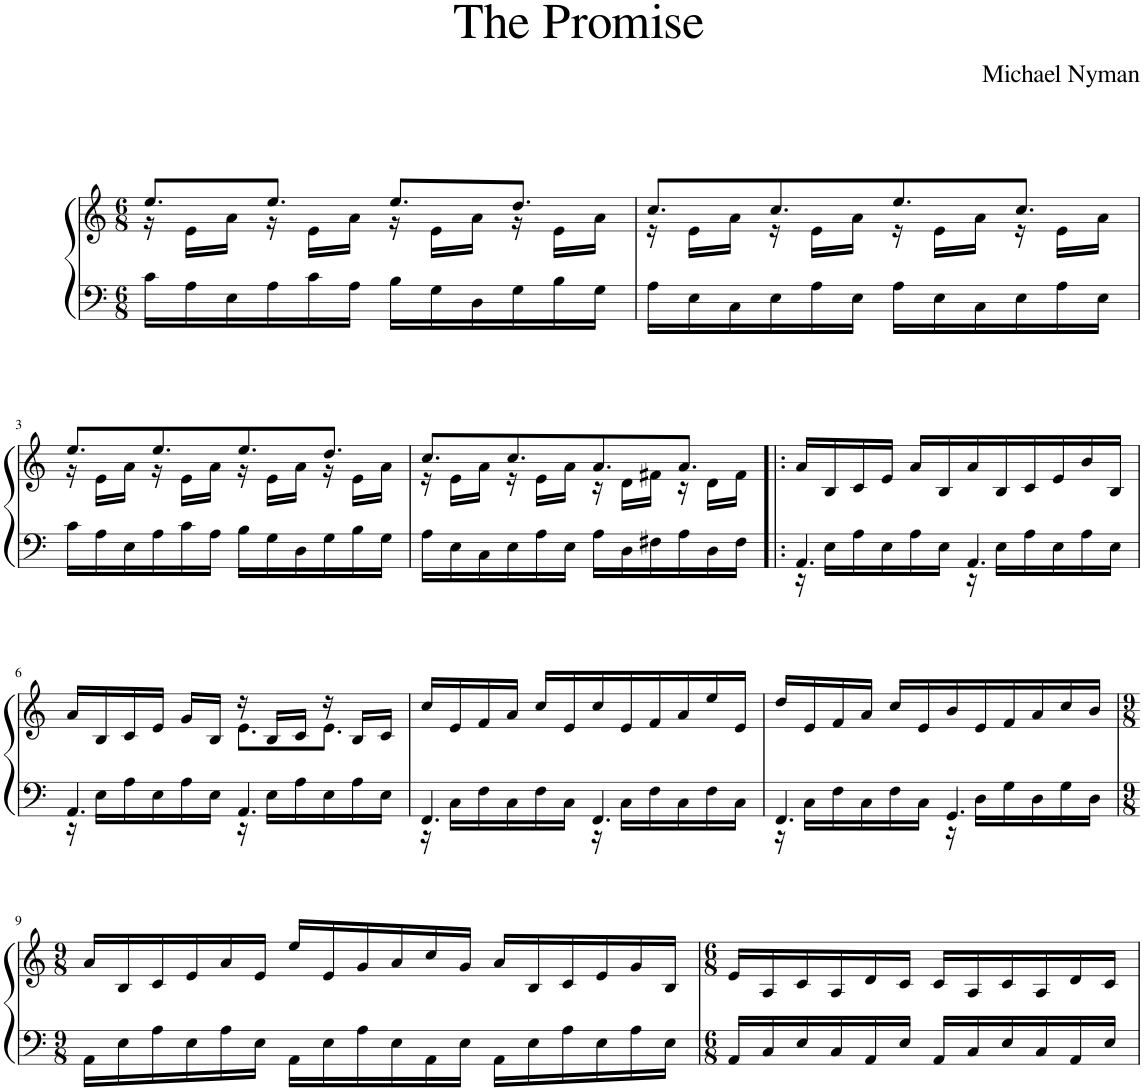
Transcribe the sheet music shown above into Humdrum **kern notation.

**kern	**kern
*part1	*part1
*staff2	*staff1
*I"Piano	*
*I'Pno	*
*clefF4	*clefG2
*k[]	*k[]
*M6/8	*M6/8
=1	=1
*	*^
16c\LL	8.ee/L	16r
16A\	.	16e\LL
16E\	.	16a\JJ
16A\	8.ee/J	16r
16c\	.	16e\LL
16A\JJ	.	16a\JJ
16B\LL	8.ee/L	16r
16G\	.	16e\LL
16D\	.	16a\JJ
16G\	8.dd/J	16r
16B\	.	16e\LL
16G\JJ	.	16a\JJ
=2	=2	=2
16A\LL	8.cc/L	16r
16E\	.	16e\LL
16C\	.	16a\JJ
16E\	8.cc/	16r
16A\	.	16e\LL
16E\JJ	.	16a\JJ
16A\LL	8.ee/	16r
16E\	.	16e\LL
16C\	.	16a\JJ
16E\	8.cc/J	16r
16A\	.	16e\LL
16E\JJ	.	16a\JJ
!!LO:LB:g=z	!!
=3	=3	=3
16c\LL	8.ee/L	16r
16A\	.	16e\LL
16E\	.	16a\JJ
16A\	8.ee/	16r
16c\	.	16e\LL
16A\JJ	.	16a\JJ
16B\LL	8.ee/	16r
16G\	.	16e\LL
16D\	.	16a\JJ
16G\	8.dd/J	16r
16B\	.	16e\LL
16G\JJ	.	16a\JJ
=4	=4	=4
16A\LL	8.cc/L	16r
16E\	.	16e\LL
16C\	.	16a\JJ
16E\	8.cc/	16r
16A\	.	16e\LL
16E\JJ	.	16a\JJ
16A\LL	8.a/	16r
16D\	.	16d\LL
16F#X\	.	16f#X\JJ
16A\	8.a/J	16r
16D\	.	16d\LL
16F#\JJ	.	16f#\JJ
*	*v	*v
=5!|:	=5!|:
*^	*
4.AA/	16r	16a/LL
.	16E\LL	16B/
.	16A\	16c/
.	16E\	16e/JJ
.	16A\	16a/LL
.	16E\JJ	16B/
4.AA/	16r	16a/
.	16E\LL	16B/
.	16A\	16c/
.	16E\	16e/
.	16A\	16b/
.	16E\JJ	16B/JJ
!!LO:LB:g=z
=6	=6	=6
*	*	*^
4.AA/	16r	16a/LL	4.ryy
.	16E\LL	16B/	.
.	16A\	16c/	.
.	16E\	16e/JJ	.
.	16A\	16g/LL	.
.	16E\JJ	16B/JJ	.
4.AA/	16r	16r	8.e\L
.	16E\LL	16B/LL	.
.	16A\	16c/JJ	.
.	16E\	16r	8.e\J
.	16A\	16B/LL	.
.	16E\JJ	16c/JJ	.
*	*	*v	*v
=7	=7	=7
4.FF/	16r	16cc/LL
.	16C\LL	16e/
.	16F\	16f/
.	16C\	16a/JJ
.	16F\	16cc/LL
.	16C\JJ	16e/
4.FF/	16r	16cc/
.	16C\LL	16e/
.	16F\	16f/
.	16C\	16a/
.	16F\	16ee/
.	16C\JJ	16e/JJ
=8	=8	=8
4.FF/	16r	16dd/LL
.	16C\LL	16e/
.	16F\	16f/
.	16C\	16a/JJ
.	16F\	16cc/LL
.	16C\JJ	16e/
4.GG/	16r	16b/
.	16D\LL	16e/
.	16G\	16f/
.	16D\	16a/
.	16G\	16cc/
.	16D\JJ	16b/JJ
*v	*v	*
!!LO:LB:g=z
=9	=9
*M9/8	*M9/8
16AA\LL	16a/LL
16E\	16B/
16A\	16c/
16E\	16e/
16A\	16a/
16E\JJ	16e/JJ
16AA\LL	16ee/LL
16E\	16e/
16A\	16g/
16E\	16a/
16AA\	16cc/
16E\JJ	16g/JJ
16AA\LL	16a/LL
16E\	16B/
16A\	16c/
16E\	16e/
16A\	16g/
16E\JJ	16B/JJ
=10	=10
*M6/8	*M6/8
1920%12961ryy	1920%12961ryy
16AA/LL	16e/LL
16C/	16A/
16E/	16c/
16C/	16A/
16AA/	16d/
16E/JJ	16c/JJ
16AA/LL	16c/LL
16C/	16A/
16E/	16c/
16C/	16A/
16AA/	16d/
16E/JJ	16c/JJ
=	=
*-	*-
